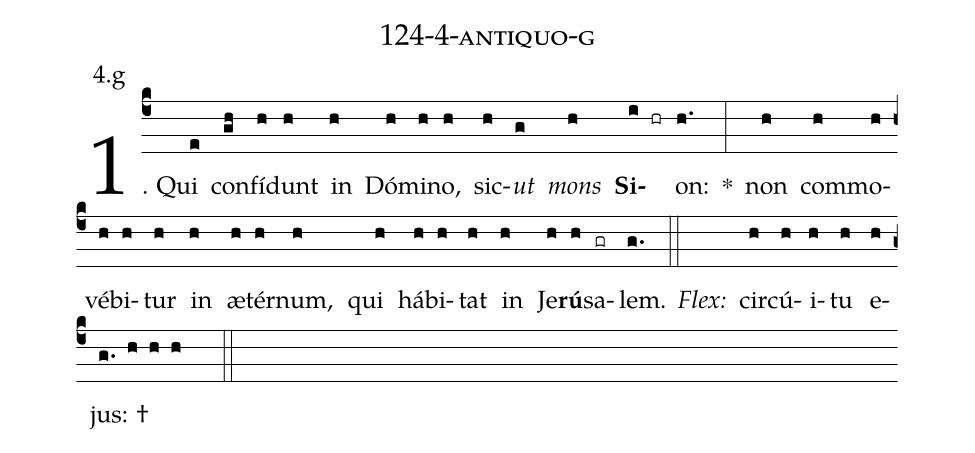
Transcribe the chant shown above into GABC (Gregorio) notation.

name: 124-4-antiquo-g;
annotation: 4.g;
%%
(c4)1. Qui(e) con(gh)fí(h)dunt(h) in(h) Dó(h)mi(h)no,(h) sic(h)<i>ut</i>(g) <i>mons</i>(h) <b>Si</b>(i hr)on:(h.) *(:) non(h) com(h)mo(h)vé(h)bi(h)tur(h) in(h) æ(h)tér(h)num,(h) qui(h) há(h)bi(h)tat(h) in(h) Je(h)<b>rú</b>(h)sa(gr)lem.(g.) (::)
<i>Flex:</i>()  cir(h)cú(h)i(h)tu(h) e(h)jus: †(g. h h h  ::)
